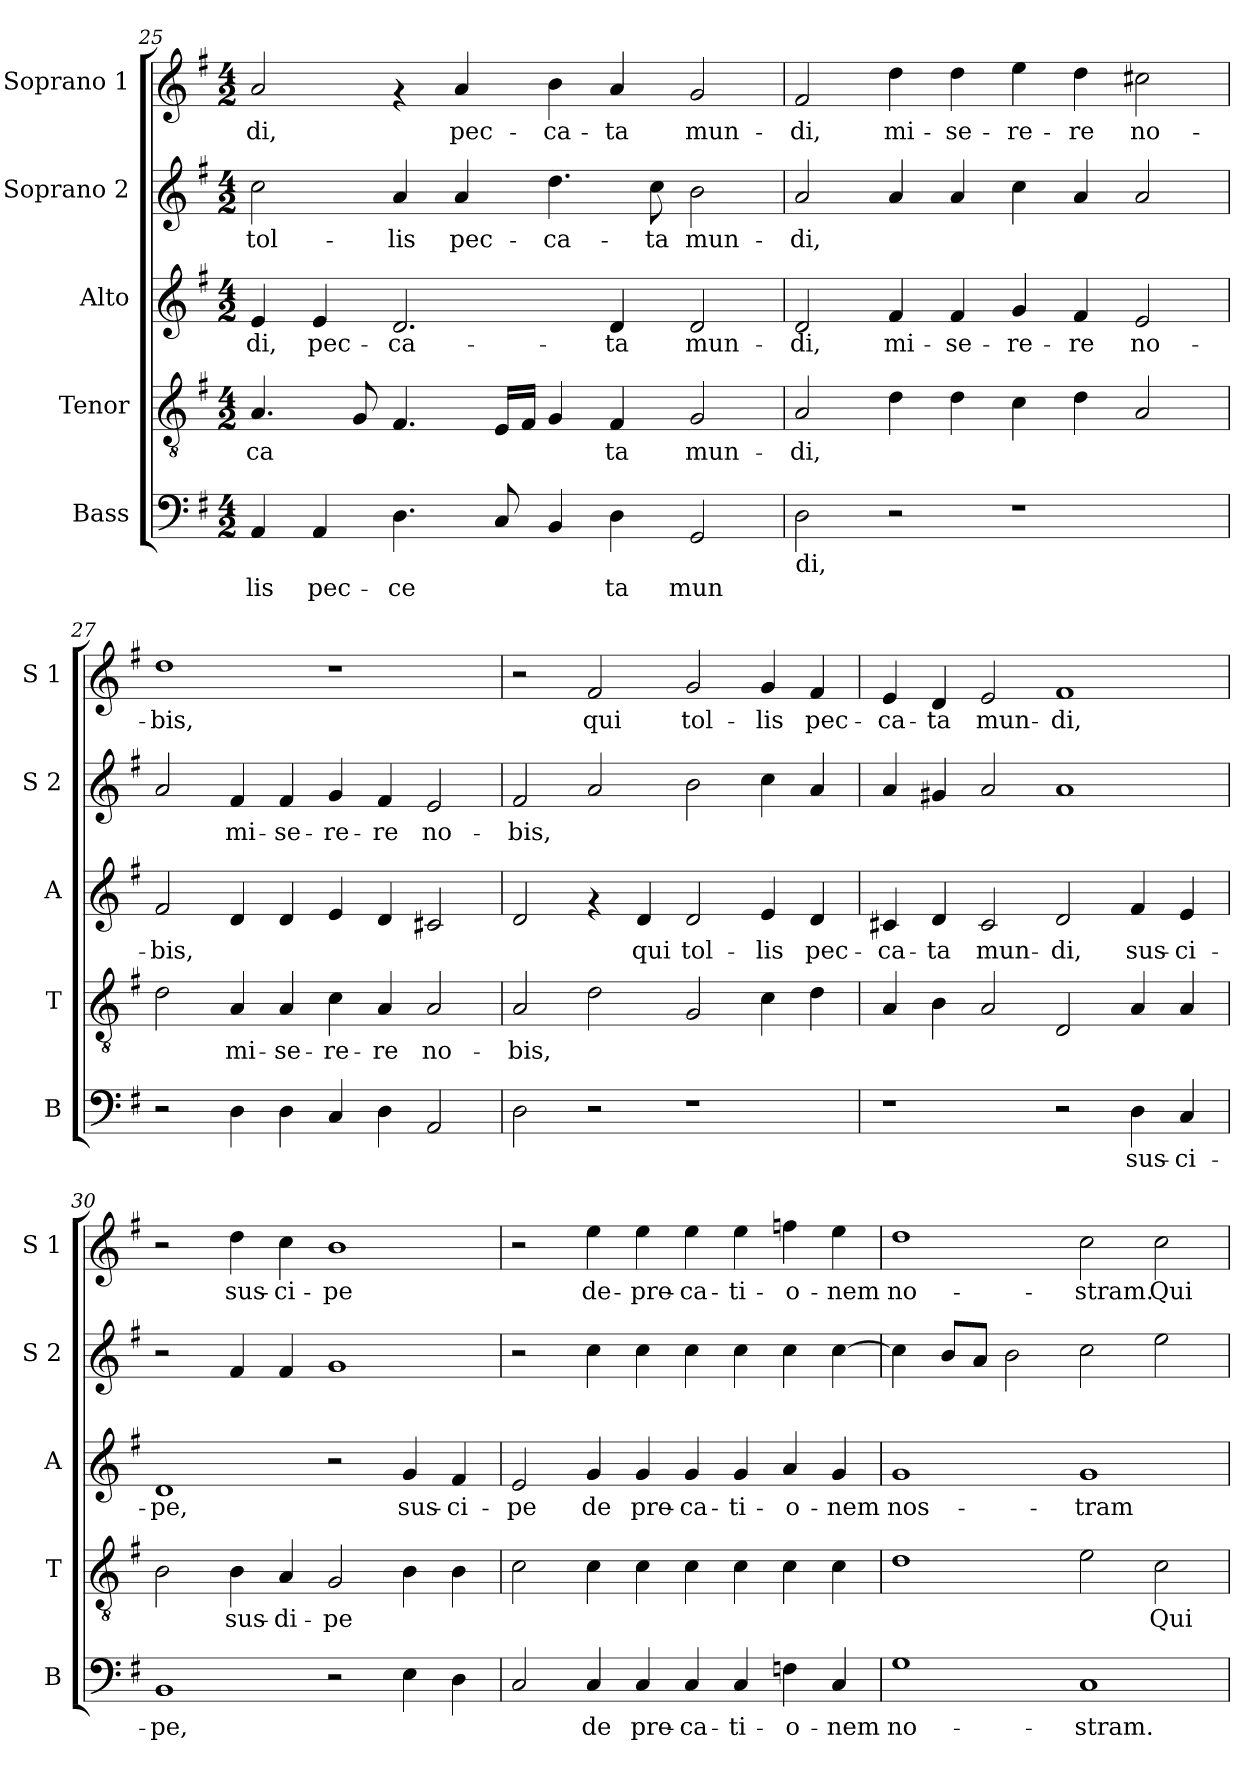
**kern	**text	**kern	**text	**kern	**text	**kern	**text	**kern	**text
*part5	*part5	*part4	*part4	*part3	*part3	*part2	*part2	*part1	*part1
*staff5	*staff5	*staff4	*staff4	*staff3	*staff3	*staff2	*staff2	*staff1	*staff1
*I"Bass	*	*I"Tenor	*	*I"Alto	*	*I"Soprano 2	*	*I"Soprano 1	*
*I'B	*	*I'T	*	*I'A	*	*I'S 2	*	*I'S 1	*
*clefF4	*	*clefGv2	*	*clefG2	*	*clefG2	*	*clefG2	*
*k[f#]	*	*k[f#]	*	*k[f#]	*	*k[f#]	*	*k[f#]	*
*G:	*	*G:	*	*G:	*	*G:	*	*G:	*
*M4/2	*	*M4/2	*	*M4/2	*	*M4/2	*	*M4/2	*
=25	=25	=25	=25	=25	=25	=25	=25	=25	=25
!	!LO:LY:b:cj	!	!LO:LY:b:cj	!	!LO:LY:b:cj	!	!LO:LY:b:cj	!	!LO:LY:b:cj
4AA/	-lis	4.A/	-ca-	4e/	-di,	2cc\	tol-	2a/	-di,
!	!LO:LY:b:cj	!	!	!	!LO:LY:b:cj	!	!	!	!
4AA/	pec-	.	.	4e/	pec-	.	.	.	.
!	!	!	!LO:LY:b:cj	!	!	!	!	!	!
.	.	8G/	--	.	.	.	.	.	.
!	!LO:LY:b:cj	!	!LO:LY:b:cj	!	!LO:LY:b:cj	!	!LO:LY:b:cj	!	!
4.D\	-ce-	4.F#/	--	2.d/	-ca-	4a/	-lis	4rf	.
!	!	!	!	!	!	!	!LO:LY:b:cj	!	!LO:LY:b:cj
.	.	.	.	.	.	4a/	pec-	4a/	pec-
!	!LO:LY:b:cj	!	!LO:LY:b:cj	!	!	!	!	!	!
8C/	--	16E/L	--	.	.	.	.	.	.
!	!	!	!LO:LY:b:cj	!	!	!	!	!	!
.	.	16F#/J	--	.	.	.	.	.	.
!	!LO:LY:b:cj	!	!LO:LY:b:cj	!	!	!	!LO:LY:b:cj	!	!LO:LY:b:cj
4BB/	--	4G/	--	.	.	4.dd\	-ca-	4b\	-ca-
!	!LO:LY:b:cj	!	!LO:LY:b:cj	!	!LO:LY:b:cj	!	!	!	!LO:LY:b:cj
4D\	-ta	4F#/	-ta	4d/	-ta	.	.	4a/	-ta
!	!	!	!	!	!	!	!LO:LY:b:cj	!	!
.	.	.	.	.	.	8cc\	-ta	.	.
!	!LO:LY:b:cj	!	!LO:LY:b:cj	!	!LO:LY:b:cj	!	!LO:LY:b:cj	!	!LO:LY:b:cj
2GG/	mun-	2G/	mun-	2d/	mun-	2b\	mun-	2g/	mun-
!!LO:PB:g=z
=26	=26	=26	=26	=26	=26	=26	=26	=26	=26
!LO:TX:b:t=di,	!	!	!	!	!	!	!	!	!
!	!LO:LY:b:cj	!	!LO:LY:b:cj	!	!LO:LY:b:cj	!	!LO:LY:b:cj	!	!LO:LY:b:cj
2D\	--	2A/	-di,	2d/	-di,	2a/	-di,	2f#/	-di,
!	!	!	!LO:LY:b:cj	!	!LO:LY:b:cj	!	!LO:LY:b:cj	!	!LO:LY:b:cj
2r	.	4d\	.	4f#/	mi-	4a/	.	4dd\	mi-
!	!	!	!LO:LY:b:cj	!	!LO:LY:b:cj	!	!LO:LY:b:cj	!	!LO:LY:b:cj
.	.	4d\	.	4f#/	-se-	4a/	.	4dd\	-se-
!	!	!	!LO:LY:b:cj	!	!LO:LY:b:cj	!	!LO:LY:b:cj	!	!LO:LY:b:cj
1r	.	4c\	.	4g/	-re-	4cc\	.	4ee\	-re-
!	!	!	!LO:LY:b:cj	!	!LO:LY:b:cj	!	!LO:LY:b:cj	!	!LO:LY:b:cj
.	.	4d\	.	4f#/	-re	4a/	.	4dd\	-re
!	!	!	!LO:LY:b:cj	!	!LO:LY:b:cj	!	!LO:LY:b:cj	!	!LO:LY:b:cj
.	.	2A/	.	2e/	no-	2a/	.	2cc#X\	no-
=27	=27	=27	=27	=27	=27	=27	=27	=27	=27
!	!	!	!LO:LY:b:cj	!	!LO:LY:b:cj	!	!LO:LY:b:cj	!	!LO:LY:b:cj
2r	.	2d\	.	2f#/	-bis,	2a/	.	1dd	-bis,
!	!LO:LY:b:cj	!	!LO:LY:b:cj	!	!LO:LY:b:cj	!	!LO:LY:b:cj	!	!
4D\	--	4A/	mi-	4d/	.	4f#/	mi-	.	.
!	!LO:LY:b:cj	!	!LO:LY:b:cj	!	!LO:LY:b:cj	!	!LO:LY:b:cj	!	!
4D\	--	4A/	-se-	4d/	.	4f#/	-se-	.	.
!	!LO:LY:b:cj	!	!LO:LY:b:cj	!	!LO:LY:b:cj	!	!LO:LY:b:cj	!	!
4C/	--	4c\	-re-	4e/	.	4g/	-re-	1r	.
!	!LO:LY:b:cj	!	!LO:LY:b:cj	!	!LO:LY:b:cj	!	!LO:LY:b:cj	!	!
4D\	--	4A/	-re	4d/	.	4f#/	-re	.	.
!	!LO:LY:b:cj	!	!LO:LY:b:cj	!	!LO:LY:b:cj	!	!LO:LY:b:cj	!	!
2AA/	--	2A/	no-	2c#X/	.	2e/	no-	.	.
=28	=28	=28	=28	=28	=28	=28	=28	=28	=28
!	!LO:LY:b:cj	!	!LO:LY:b:cj	!	!LO:LY:b:cj	!	!LO:LY:b:cj	!	!
2D\	--	2A/	-bis,	2d/	.	2f#/	-bis,	2r	.
!	!	!	!LO:LY:b:cj	!	!	!	!LO:LY:b:cj	!	!LO:LY:b:cj
2r	.	2d\	.	4rf	.	2a/	.	2f#/	qui
!	!	!	!	!	!LO:LY:b:cj	!	!	!	!
.	.	.	.	4d/	qui	.	.	.	.
!	!	!	!LO:LY:b:cj	!	!LO:LY:b:cj	!	!LO:LY:b:cj	!	!LO:LY:b:cj
1r	.	2G/	.	2d/	tol-	2b\	.	2g/	tol-
!	!	!	!LO:LY:b:cj	!	!LO:LY:b:cj	!	!LO:LY:b:cj	!	!LO:LY:b:cj
.	.	4c\	.	4e/	-lis	4cc\	.	4g/	-lis
!	!	!	!LO:LY:b:cj	!	!LO:LY:b:cj	!	!LO:LY:b:cj	!	!LO:LY:b:cj
.	.	4d\	.	4d/	pec-	4a/	.	4f#/	pec-
!!LO:PB:g=z
=29	=29	=29	=29	=29	=29	=29	=29	=29	=29
!	!	!	!LO:LY:b:cj	!	!LO:LY:b:cj	!	!LO:LY:b:cj	!	!LO:LY:b:cj
1r	.	4A/	.	4c#X/	-ca-	4a/	.	4e/	-ca-
!	!	!	!LO:LY:b:cj	!	!LO:LY:b:cj	!	!LO:LY:b:cj	!	!LO:LY:b:cj
.	.	4B\	.	4d/	-ta	4g#X/	.	4d/	-ta
!	!	!	!LO:LY:b:cj	!	!LO:LY:b:cj	!	!LO:LY:b:cj	!	!LO:LY:b:cj
.	.	2A/	.	2c#/	mun-	2a/	.	2e/	mun-
!	!	!	!LO:LY:b:cj	!	!LO:LY:b:cj	!	!LO:LY:b:cj	!	!LO:LY:b:cj
2r	.	2D/	.	2d/	-di,	1a	.	1f#	-di,
!	!LO:LY:b:cj	!	!LO:LY:b:cj	!	!LO:LY:b:cj	!	!	!	!
4D\	-sus-	4A/	.	4f#/	sus-	.	.	.	.
!	!LO:LY:b:cj	!	!LO:LY:b:cj	!	!LO:LY:b:cj	!	!	!	!
4C/	-ci-	4A/	.	4e/	-ci-	.	.	.	.
=30	=30	=30	=30	=30	=30	=30	=30	=30	=30
!	!LO:LY:b:cj	!	!LO:LY:b:cj	!	!LO:LY:b:cj	!	!	!	!
1BB	-pe,	2B\	.	1d	-pe,	2r	.	2r	.
!	!	!	!LO:LY:b:cj	!	!	!	!LO:LY:b:cj	!	!LO:LY:b:cj
.	.	4B\	sus-	.	.	4f#/	.	4dd\	sus-
!	!	!	!LO:LY:b:cj	!	!	!	!LO:LY:b:cj	!	!LO:LY:b:cj
.	.	4A/	-di-	.	.	4f#/	.	4cc\	-ci-
!	!	!	!LO:LY:b:cj	!	!	!	!LO:LY:b:cj	!	!LO:LY:b:cj
2r	.	2G/	-pe	2r	.	1g	.	1b	-pe
!	!LO:LY:b:cj	!	!LO:LY:b:cj	!	!LO:LY:b:cj	!	!	!	!
4E\	.	4B\	.	4g/	sus-	.	.	.	.
!	!LO:LY:b:cj	!	!LO:LY:b:cj	!	!LO:LY:b:cj	!	!	!	!
4D\	.	4B\	.	4f#/	-ci-	.	.	.	.
=31	=31	=31	=31	=31	=31	=31	=31	=31	=31
!	!LO:LY:b:cj	!	!LO:LY:b:cj	!	!LO:LY:b:cj	!	!	!	!
2C/	.	2c\	.	2e/	-pe	2r	.	2r	.
!	!LO:LY:b:cj	!	!LO:LY:b:cj	!	!LO:LY:b:cj	!	!LO:LY:b:cj	!	!LO:LY:b:cj
4C/	de	4c\	.	4g/	de	4cc\	.	4ee\	de-
!	!LO:LY:b:cj	!	!LO:LY:b:cj	!	!LO:LY:b:cj	!	!LO:LY:b:cj	!	!LO:LY:b:cj
4C/	pre-	4c\	.	4g/	pre-	4cc\	.	4ee\	-pre-
!	!LO:LY:b:cj	!	!LO:LY:b:cj	!	!LO:LY:b:cj	!	!LO:LY:b:cj	!	!LO:LY:b:cj
4C/	-ca-	4c\	.	4g/	-ca-	4cc\	.	4ee\	-ca-
!	!LO:LY:b:cj	!	!LO:LY:b:cj	!	!LO:LY:b:cj	!	!LO:LY:b:cj	!	!LO:LY:b:cj
4C/	-ti-	4c\	.	4g/	-ti-	4cc\	.	4ee\	-ti-
!	!LO:LY:b:cj	!	!LO:LY:b:cj	!	!LO:LY:b:cj	!	!LO:LY:b:cj	!	!LO:LY:b:cj
4Fn\	-o-	4c\	.	4a/	-o-	4cc\	.	4ffn\	-o-
!	!LO:LY:b:cj	!	!LO:LY:b:cj	!	!LO:LY:b:cj	!	!LO:LY:b:cj	!	!LO:LY:b:cj
4C/	-nem	4c\	.	4g/	-nem	[>4cc\	.	4ee\	-nem
!!LO:PB:g=z
=32	=32	=32	=32	=32	=32	=32	=32	=32	=32
!	!LO:LY:b:cj	!	!LO:LY:b:cj	!	!LO:LY:b:cj	!	!LO:LY:b:cj	!	!LO:LY:b:cj
1G	no-	1d	.	1g	nos-	4cc\]	.	1dd	no-
!	!	!	!	!	!	!	!LO:LY:b:cj	!	!
.	.	.	.	.	.	8b/L	.	.	.
!	!	!	!	!	!	!	!LO:LY:b:cj	!	!
.	.	.	.	.	.	8a/J	.	.	.
!	!	!	!	!	!	!	!LO:LY:b:cj	!	!
.	.	.	.	.	.	2b\	.	.	.
!	!LO:LY:b:cj	!	!LO:LY:b:cj	!	!LO:LY:b:cj	!	!LO:LY:b:cj	!	!LO:LY:b:cj
1C	-stram.	2e\	.	1g	-tram	2cc\	.	2cc\	-stram.
!	!	!	!LO:LY:b:cj	!	!	!	!LO:LY:b:cj	!	!LO:LY:b:cj
.	.	2c\	Qui	.	.	2ee\	.	2cc\	Qui
=	=	=	=	=	=	=	=	=	=
*-	*-	*-	*-	*-	*-	*-	*-	*-	*-
